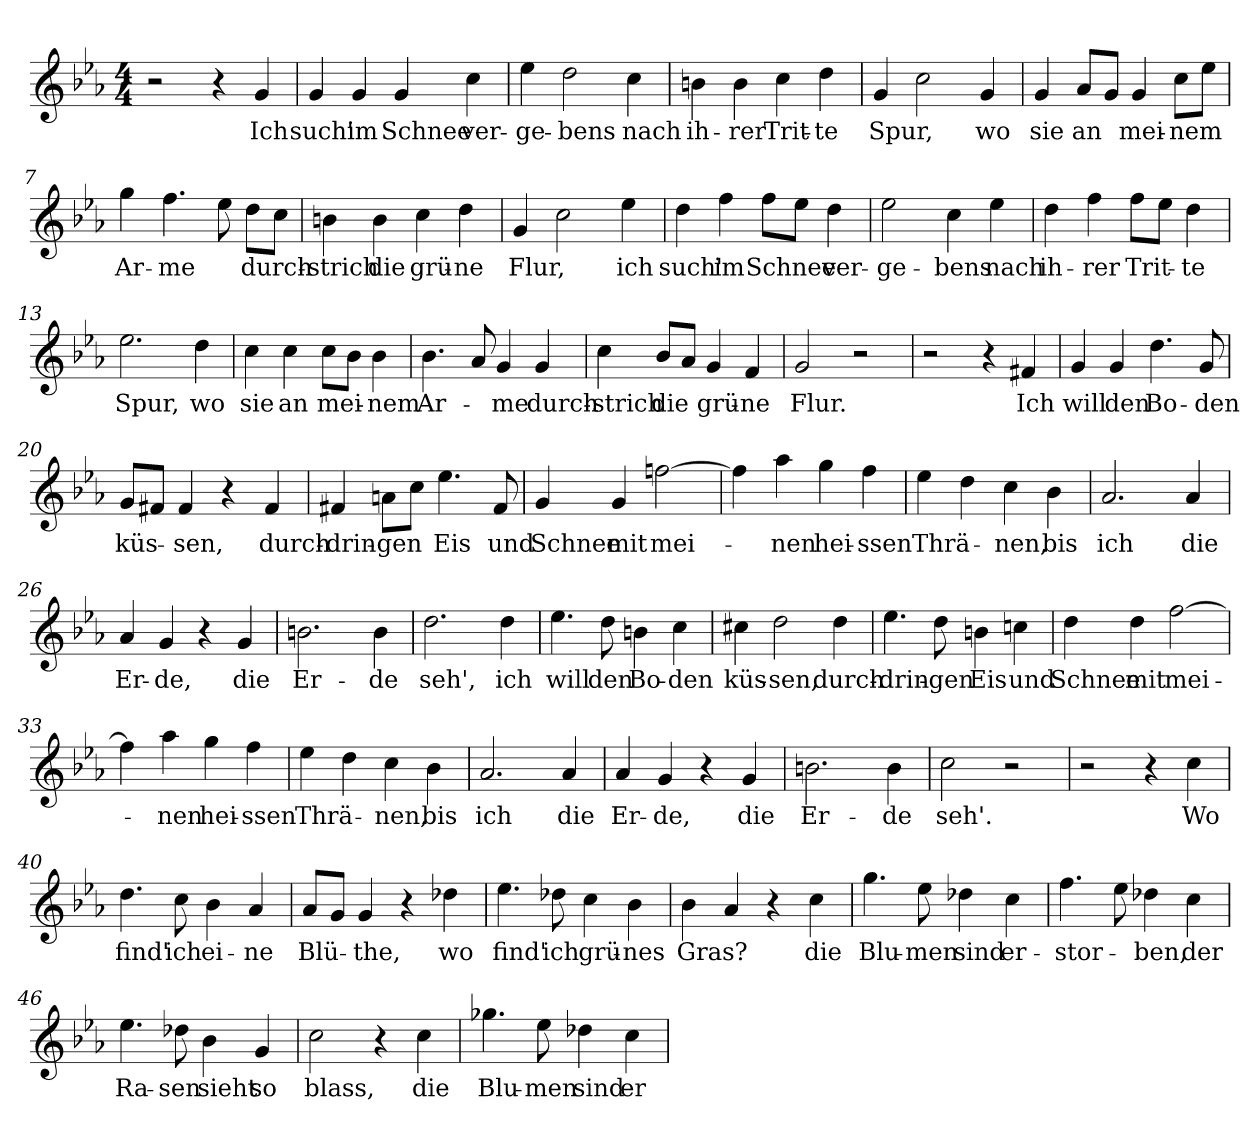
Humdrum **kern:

**kern	**text
*part1	*part1
*staff1	*staff1
*clefG2	*
*k[b-e-a-]	*
*M4/4	*
=1	=1
2r	.
4r	.
!	!LO:LY:b
4g/	Ich
=2	=2
!	!LO:LY:b
4g/	such'
!	!LO:LY:b
4g/	im
!	!LO:LY:b
4g/	Schnee
!	!LO:LY:b
4cc\	ver-
=3	=3
!	!LO:LY:b
4ee-\	-ge-
!	!LO:LY:b
2dd\	-bens
!	!LO:LY:b
4cc\	nach
=4	=4
!	!LO:LY:b
4bn\	ih-
!	!LO:LY:b
4b\	-rer
!	!LO:LY:b
4cc\	Trit-
!	!LO:LY:b
4dd\	-te
=5	=5
!	!LO:LY:b
4g/	Spur,
2cc\	.
!	!LO:LY:b
4g/	wo
=6	=6
!	!LO:LY:b
4g/	sie
!	!LO:LY:b
8a-/L	an
8g/J	.
!	!LO:LY:b
4g/	mei-
!	!LO:LY:b
8cc\L	-nem
8ee-\J	.
=7	=7
!	!LO:LY:b
4gg\	Ar-
!	!LO:LY:b
4.ff\	-me
8ee-\	.
!	!LO:LY:b
8dd\L	durch-
8cc\J	.
!!LO:LB:g=z
=8	=8
!	!LO:LY:b
4bn\	-strich
!	!LO:LY:b
4b\	die
!	!LO:LY:b
4cc\	grü-
!	!LO:LY:b
4dd\	-ne
=9	=9
!	!LO:LY:b
4g/	Flur,
2cc\	.
!	!LO:LY:b
4ee-\	ich
=10	=10
!	!LO:LY:b
4dd\	such'
!	!LO:LY:b
4ff\	im
!	!LO:LY:b
8ff\L	Schnee
8ee-\J	.
!	!LO:LY:b
4dd\	ver-
=11	=11
!	!LO:LY:b
2ee-\	-ge-
!	!LO:LY:b
4cc\	-bens
!	!LO:LY:b
4ee-\	nach
=12	=12
!	!LO:LY:b
4dd\	ih-
!	!LO:LY:b
4ff\	-rer
!	!LO:LY:b
8ff\L	Trit-
8ee-\J	.
!	!LO:LY:b
4dd\	-te
=13	=13
!	!LO:LY:b
2.ee-\	Spur,
!	!LO:LY:b
4dd\	wo
=14	=14
!	!LO:LY:b
4cc\	sie
!	!LO:LY:b
4cc\	an
!	!LO:LY:b
8cc\L	mei-
8b-\J	.
!	!LO:LY:b
4b-\	-nem
!!LO:LB:g=z
=15	=15
!	!LO:LY:b
4.b-\	Ar-
8a-/	.
!	!LO:LY:b
4g/	-me
!	!LO:LY:b
4g/	durch-
=16	=16
!	!LO:LY:b
4cc\	-strich
!	!LO:LY:b
8b-/L	die
8a-/J	.
!	!LO:LY:b
4g/	grü-
!	!LO:LY:b
4f/	-ne
=17	=17
!	!LO:LY:b
2g/	Flur.
2r	.
=18	=18
2r	.
4r	.
!	!LO:LY:b
4f#X/	Ich
=19	=19
!	!LO:LY:b
4g/	will
!	!LO:LY:b
4g/	den
!	!LO:LY:b
4.dd\	Bo-
!	!LO:LY:b
8g/	-den
=20	=20
!	!LO:LY:b
8g/L	küs-
8f#X/J	.
!	!LO:LY:b
4f#/	-sen,
4r	.
!	!LO:LY:b
4f#/	durch-
=21	=21
!	!LO:LY:b
4f#X/	-drin-
!	!LO:LY:b
8an\L	-gen
8cc\J	.
!	!LO:LY:b
4.ee-\	Eis
!	!LO:LY:b
8f#/	und
!!LO:LB:g=z
=22	=22
!	!LO:LY:b
4g/	Schnee
!	!LO:LY:b
4g/	mit
!	!LO:LY:b
[2ffn\	mei-
=23	=23
4ffn\]	.
!	!LO:LY:b
4aa-\	-nen
!	!LO:LY:b
4gg\	hei-
!	!LO:LY:b
4ff\	-ssen
=24	=24
!	!LO:LY:b
4ee-\	Thrä-
4dd\	.
!	!LO:LY:b
4cc\	-nen,
!	!LO:LY:b
4b-\	bis
=25	=25
!	!LO:LY:b
2.a-/	ich
!	!LO:LY:b
4a-/	die
=26	=26
!	!LO:LY:b
4a-/	Er-
!	!LO:LY:b
4g/	-de,
4r	.
!	!LO:LY:b
4g/	die
=27	=27
!	!LO:LY:b
2.bn\	Er-
!	!LO:LY:b
4b\	-de
=28	=28
!	!LO:LY:b
2.dd\	seh',
!	!LO:LY:b
4dd\	ich
=29	=29
!	!LO:LY:b
4.ee-\	will
!	!LO:LY:b
8dd\	den
!	!LO:LY:b
4bn\	Bo-
!	!LO:LY:b
4cc\	-den
!!LO:LB:g=z
=30	=30
!	!LO:LY:b
4cc#X\	küs-
!	!LO:LY:b
2dd\	-sen,
!	!LO:LY:b
4dd\	durch-
=31	=31
!	!LO:LY:b
4.ee-\	-drin-
!	!LO:LY:b
8dd\	-gen
!	!LO:LY:b
4bn\	Eis
!	!LO:LY:b
4ccn\	und
=32	=32
!	!LO:LY:b
4dd\	Schnee
!	!LO:LY:b
4dd\	mit
!	!LO:LY:b
[2ff\	mei-
=33	=33
4ff\]	.
!	!LO:LY:b
4aa-\	-nen
!	!LO:LY:b
4gg\	hei-
!	!LO:LY:b
4ff\	-ssen
=34	=34
!	!LO:LY:b
4ee-\	Thrä-
4dd\	.
!	!LO:LY:b
4cc\	-nen,
!	!LO:LY:b
4b-\	bis
=35	=35
!	!LO:LY:b
2.a-/	ich
!	!LO:LY:b
4a-/	die
=36	=36
!	!LO:LY:b
4a-/	Er-
!	!LO:LY:b
4g/	-de,
4r	.
!	!LO:LY:b
4g/	die
=37	=37
!	!LO:LY:b
2.bn\	Er-
!	!LO:LY:b
4b\	-de
!!LO:LB:g=z
=38	=38
!	!LO:LY:b
2cc\	seh'.
2r	.
=39	=39
2r	.
4r	.
!	!LO:LY:b
4cc\	Wo
=40	=40
!	!LO:LY:b
4.dd\	find'
!	!LO:LY:b
8cc\	ich
!	!LO:LY:b
4b-\	ei-
!	!LO:LY:b
4a-/	-ne
=41	=41
!	!LO:LY:b
8a-/L	Blü-
8g/J	.
!	!LO:LY:b
4g/	-the,
4r	.
!	!LO:LY:b
4dd-X\	wo
=42	=42
!	!LO:LY:b
4.ee-\	find'
!	!LO:LY:b
8dd-X\	ich
!	!LO:LY:b
4cc\	grü-
!	!LO:LY:b
4b-\	-nes
=43	=43
!	!LO:LY:b
4b-\	Gras?
4a-/	.
4r	.
!	!LO:LY:b
4cc\	die
=44	=44
!	!LO:LY:b
4.gg\	Blu-
!	!LO:LY:b
8ee-\	-men
!	!LO:LY:b
4dd-X\	sind
!	!LO:LY:b
4cc\	er-
=45	=45
!	!LO:LY:b
4.ff\	-stor-
8ee-\	.
!	!LO:LY:b
4dd-X\	-ben,
!	!LO:LY:b
4cc\	der
!!LO:LB:g=z
=46	=46
!	!LO:LY:b
4.ee-\	Ra-
!	!LO:LY:b
8dd-X\	-sen
!	!LO:LY:b
4b-\	sieht
!	!LO:LY:b
4g/	so
=47	=47
!	!LO:LY:b
2cc\	blass,
4r	.
!	!LO:LY:b
4cc\	die
=48	=48
!	!LO:LY:b
4.gg-X\	Blu-
!	!LO:LY:b
8ee-\	-men
!	!LO:LY:b
4dd-X\	sind
!	!LO:LY:b
4cc\	er-
=	=
*-	*-
